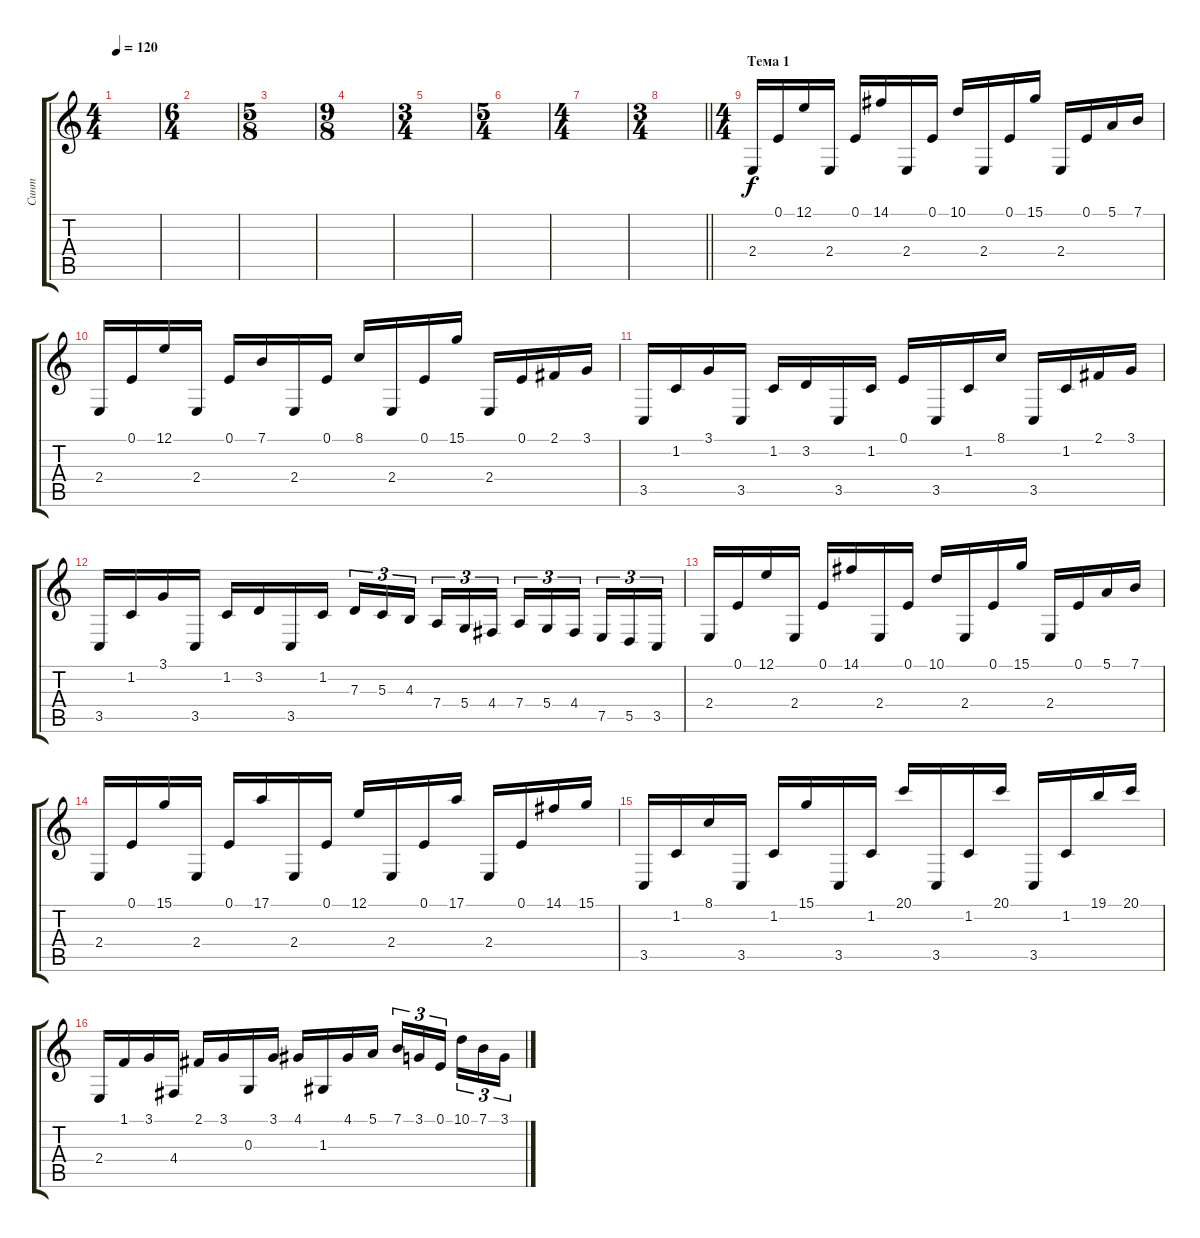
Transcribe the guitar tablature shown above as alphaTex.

\track ("Синт" "Синт") {instrument lead2sawtooth}
\staff {score tabs}
\tuning (E4 B3 G3 D3 A2 E2) {hide}
\ts (4 4)
\tempo 120
\clef g2
\ks c
|
\ts (6 4)
|
\ts (5 8)
|
\ts (9 8)
|
\ts (3 4)
|
\ts (5 4)
|
\ts (4 4)
|
\ts (3 4)
\barLineRight lightlight
|
\ts (4 4)
\section ("" "Тема 1")
2.4.16 0.1.16 12.1.16 2.4.16 0.1.16 14.1.16 2.4.16 0.1.16 10.1.16 2.4.16 0.1.16 15.1.16 2.4.16 0.1.16 5.1.16 7.1.16 |
2.4.16 0.1.16 12.1.16 2.4.16 0.1.16 7.1.16 2.4.16 0.1.16 8.1.16 2.4.16 0.1.16 15.1.16 2.4.16 0.1.16 2.1.16 3.1.16 |
3.5.16 1.2.16 3.1.16 3.5.16 1.2.16 3.2.16 3.5.16 1.2.16 0.1.16 3.5.16 1.2.16 8.1.16 3.5.16 1.2.16 2.1.16 3.1.16 |
3.5.16 1.2.16 3.1.16 3.5.16 1.2.16 3.2.16 3.5.16 1.2.16 7.3.16{tu (3 2)} 5.3.16{tu (3 2)} 4.3.16{tu (3 2)} 7.4.16{tu (3 2)} 5.4.16{tu (3 2)} 4.4.16{tu (3 2)} 7.4.16{tu (3 2)} 5.4.16{tu (3 2)} 4.4.16{tu (3 2)} 7.5.16{tu (3 2)} 5.5.16{tu (3 2)} 3.5.16{tu (3 2)} |
2.4.16 0.1.16 12.1.16 2.4.16 0.1.16 14.1.16 2.4.16 0.1.16 10.1.16 2.4.16 0.1.16 15.1.16 2.4.16 0.1.16 5.1.16 7.1.16 |
2.4.16 0.1.16 15.1.16 2.4.16 0.1.16 17.1.16 2.4.16 0.1.16 12.1.16 2.4.16 0.1.16 17.1.16 2.4.16 0.1.16 14.1.16 15.1.16 |
3.5.16 1.2.16 8.1.16 3.5.16 1.2.16 15.1.16 3.5.16 1.2.16 20.1.16 3.5.16 1.2.16 20.1.16 3.5.16 1.2.16 19.1.16 20.1.16 |
2.4.16 1.1.16 3.1.16 4.4.16 2.1.16 3.1.16 0.3.16 3.1.16 4.1.16 1.3.16 4.1.16 5.1.16 7.1.16{tu (3 2)} 3.1.16{tu (3 2)} 0.1.16{tu (3 2)} 10.1.16{tu (3 2)} 7.1.16{tu (3 2)} 3.1.16{tu (3 2)}
